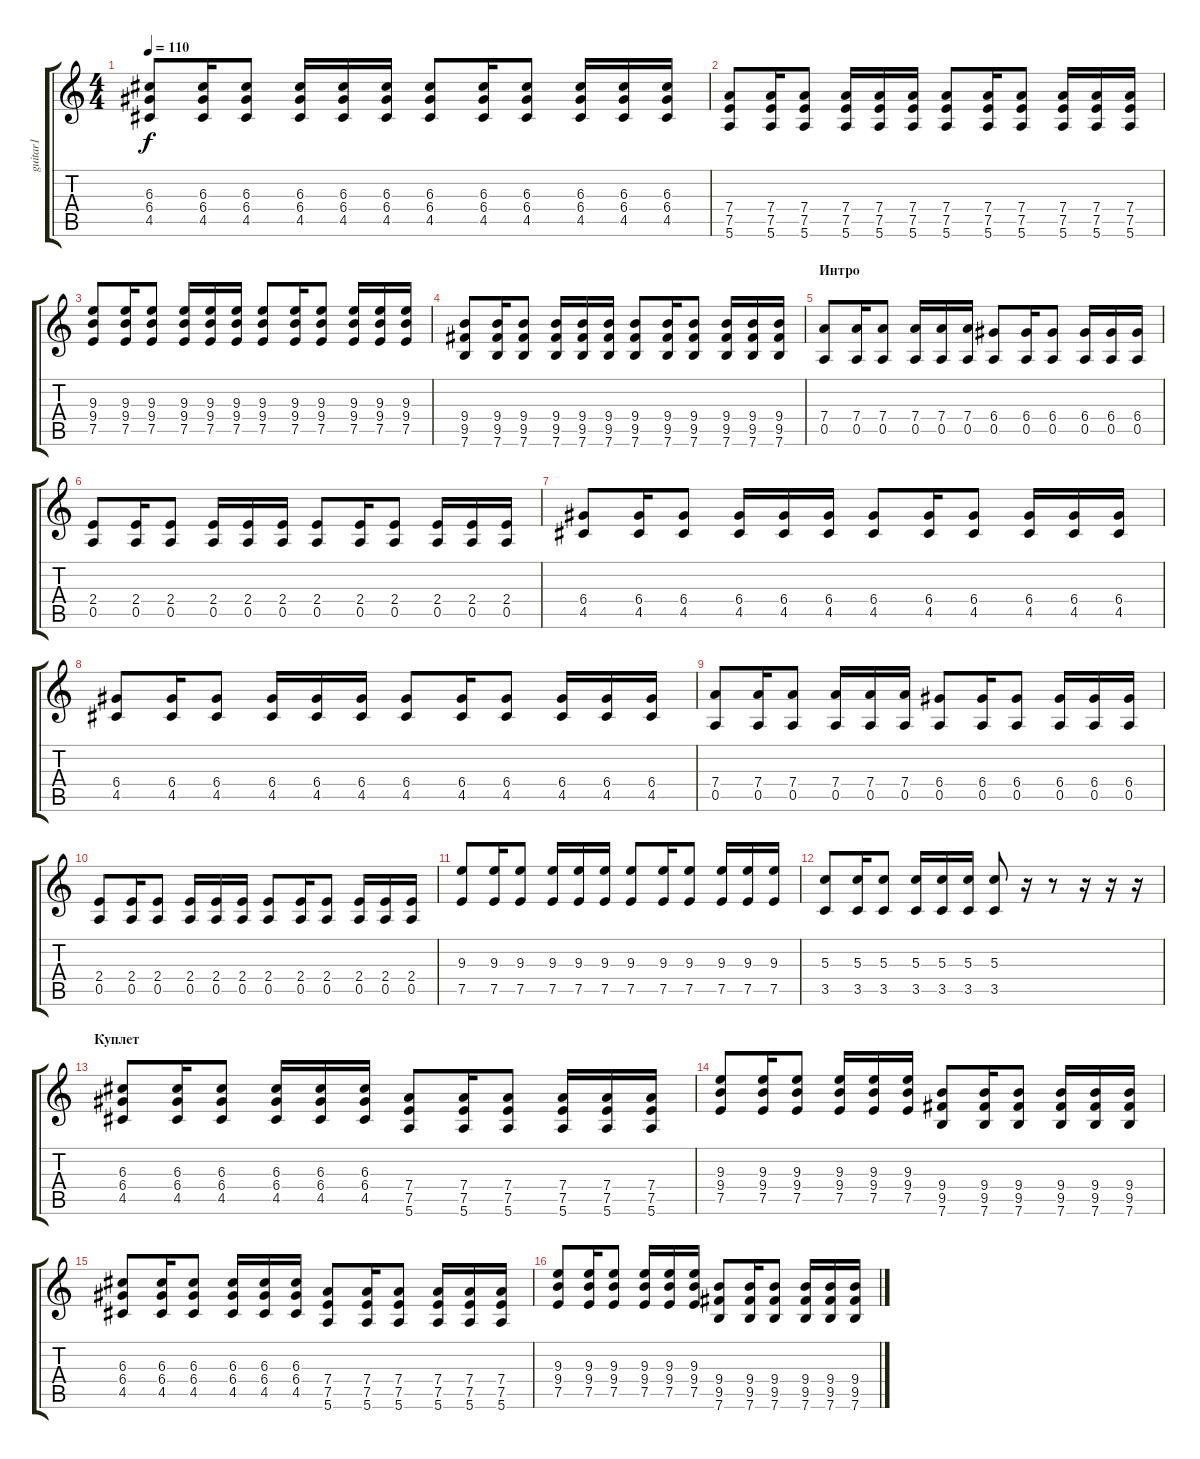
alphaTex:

\track ("guitar1" "guitar1") {instrument distortionguitar}
\staff {score tabs}
\tuning (E4 B3 G3 D3 A2 E2) {hide}
\ts (4 4)
\tempo 110
\clef g2
\ks c
(6.3 6.4 4.5).8{dy f} (6.3 6.4 4.5).16 (6.3 6.4 4.5).8 (6.3 6.4 4.5).16 (6.3 6.4 4.5).16 (6.3 6.4 4.5).16 (6.3 6.4 4.5).8 (6.3 6.4 4.5).16 (6.3 6.4 4.5).8 (6.3 6.4 4.5).16 (6.3 6.4 4.5).16 (6.3 6.4 4.5).16 |
(7.4 7.5 5.6).8 (7.4 7.5 5.6).16 (7.4 7.5 5.6).8 (7.4 7.5 5.6).16 (7.4 7.5 5.6).16 (7.4 7.5 5.6).16 (7.4 7.5 5.6).8 (7.4 7.5 5.6).16 (7.4 7.5 5.6).8 (7.4 7.5 5.6).16 (7.4 7.5 5.6).16 (7.4 7.5 5.6).16 |
(9.3 9.4 7.5).8 (9.3 9.4 7.5).16 (9.3 9.4 7.5).8 (9.3 9.4 7.5).16 (9.3 9.4 7.5).16 (9.3 9.4 7.5).16 (9.3 9.4 7.5).8 (9.3 9.4 7.5).16 (9.3 9.4 7.5).8 (9.3 9.4 7.5).16 (9.3 9.4 7.5).16 (9.3 9.4 7.5).16 |
(9.4 9.5 7.6).8 (9.4 9.5 7.6).16 (9.4 9.5 7.6).8 (9.4 9.5 7.6).16 (9.4 9.5 7.6).16 (9.4 9.5 7.6).16 (9.4 9.5 7.6).8 (9.4 9.5 7.6).16 (9.4 9.5 7.6).8 (9.4 9.5 7.6).16 (9.4 9.5 7.6).16 (9.4 9.5 7.6).16 |
\section ("" "Интро")
(7.4 0.5).8{volume 16} (7.4 0.5).16 (7.4 0.5).8 (7.4 0.5).16 (7.4 0.5).16 (7.4 0.5).16 (6.4 0.5).8 (6.4 0.5).16 (6.4 0.5).8 (6.4 0.5).16 (6.4 0.5).16 (6.4 0.5).16 |
(2.4 0.5).8 (2.4 0.5).16 (2.4 0.5).8 (2.4 0.5).16 (2.4 0.5).16 (2.4 0.5).16 (2.4 0.5).8 (2.4 0.5).16 (2.4 0.5).8 (2.4 0.5).16 (2.4 0.5).16 (2.4 0.5).16 |
(6.4 4.5).8 (6.4 4.5).16 (6.4 4.5).8 (6.4 4.5).16 (6.4 4.5).16 (6.4 4.5).16 (6.4 4.5).8 (6.4 4.5).16 (6.4 4.5).8 (6.4 4.5).16 (6.4 4.5).16 (6.4 4.5).16 |
(6.4 4.5).8 (6.4 4.5).16 (6.4 4.5).8 (6.4 4.5).16 (6.4 4.5).16 (6.4 4.5).16 (6.4 4.5).8 (6.4 4.5).16 (6.4 4.5).8 (6.4 4.5).16 (6.4 4.5).16 (6.4 4.5).16 |
(7.4 0.5).8 (7.4 0.5).16 (7.4 0.5).8 (7.4 0.5).16 (7.4 0.5).16 (7.4 0.5).16 (6.4 0.5).8 (6.4 0.5).16 (6.4 0.5).8 (6.4 0.5).16 (6.4 0.5).16 (6.4 0.5).16 |
(2.4 0.5).8 (2.4 0.5).16 (2.4 0.5).8 (2.4 0.5).16 (2.4 0.5).16 (2.4 0.5).16 (2.4 0.5).8 (2.4 0.5).16 (2.4 0.5).8 (2.4 0.5).16 (2.4 0.5).16 (2.4 0.5).16 |
(9.3 7.5).8 (9.3 7.5).16 (9.3 7.5).8 (9.3 7.5).16 (9.3 7.5).16 (9.3 7.5).16 (9.3 7.5).8 (9.3 7.5).16 (9.3 7.5).8 (9.3 7.5).16 (9.3 7.5).16 (9.3 7.5).16 |
(5.3 3.5).8 (5.3 3.5).16 (5.3 3.5).8 (5.3 3.5).16 (5.3 3.5).16 (5.3 3.5).16 (5.3 3.5).8 r.16 r.8 r.16 r.16 r.16 |
\section ("" "Куплет")
(6.3 6.4 4.5).8{volume 13 instrument distortionguitar} (6.3 6.4 4.5).16 (6.3 6.4 4.5).8 (6.3 6.4 4.5).16 (6.3 6.4 4.5).16 (6.3 6.4 4.5).16 (7.4 7.5 5.6).8 (7.4 7.5 5.6).16 (7.4 7.5 5.6).8 (7.4 7.5 5.6).16 (7.4 7.5 5.6).16 (7.4 7.5 5.6).16 |
(9.3 9.4 7.5).8 (9.3 9.4 7.5).16 (9.3 9.4 7.5).8 (9.3 9.4 7.5).16 (9.3 9.4 7.5).16 (9.3 9.4 7.5).16 (9.4 9.5 7.6).8 (9.4 9.5 7.6).16 (9.4 9.5 7.6).8 (9.4 9.5 7.6).16 (9.4 9.5 7.6).16 (9.4 9.5 7.6).16 |
(6.3 6.4 4.5).8 (6.3 6.4 4.5).16 (6.3 6.4 4.5).8 (6.3 6.4 4.5).16 (6.3 6.4 4.5).16 (6.3 6.4 4.5).16 (7.4 7.5 5.6).8 (7.4 7.5 5.6).16 (7.4 7.5 5.6).8 (7.4 7.5 5.6).16 (7.4 7.5 5.6).16 (7.4 7.5 5.6).16 |
(9.3 9.4 7.5).8 (9.3 9.4 7.5).16 (9.3 9.4 7.5).8 (9.3 9.4 7.5).16 (9.3 9.4 7.5).16 (9.3 9.4 7.5).16 (9.4 9.5 7.6).8 (9.4 9.5 7.6).16 (9.4 9.5 7.6).8 (9.4 9.5 7.6).16 (9.4 9.5 7.6).16 (9.4 9.5 7.6).16
